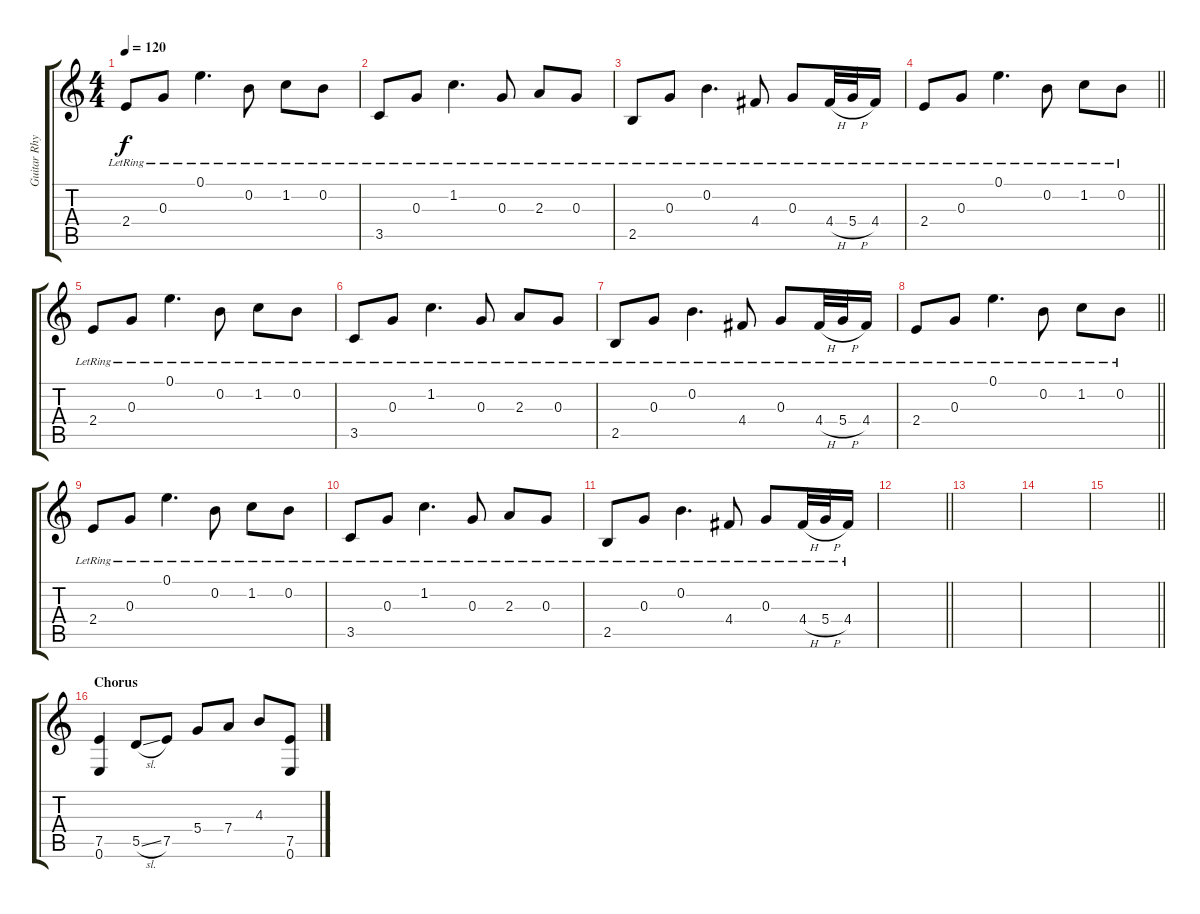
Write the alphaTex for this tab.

\track ("Guitar Rhythm" "Guitar Rhy") {instrument electricguitarclean}
\staff {score tabs}
\tuning (E4 B3 G3 D3 A2 E2) {hide}
\ts (4 4)
\tempo 120
\clef g2
\ks c
2.4{lr}.8{dy f} 0.3{lr}.8 0.1{lr}.4{d} 0.2{lr}.8 1.2{lr}.8 0.2{lr}.8 |
3.5{lr}.8 0.3{lr}.8 1.2{lr}.4{d} 0.3{lr}.8 2.3{lr}.8 0.3{lr}.8 |
2.5{lr}.8 0.3{lr}.8 0.2{lr}.4{d} 4.4{lr}.8 0.3{lr}.8 4.4{h lr}.32 5.4{h lr}.32 4.4{lr}.16 |
\barLineRight lightlight
2.4{lr}.8 0.3{lr}.8 0.1{lr}.4{d} 0.2{lr}.8 1.2{lr}.8 0.2{lr}.8 |
2.4{lr}.8 0.3{lr}.8 0.1{lr}.4{d} 0.2{lr}.8 1.2{lr}.8 0.2{lr}.8 |
3.5{lr}.8 0.3{lr}.8 1.2{lr}.4{d} 0.3{lr}.8 2.3{lr}.8 0.3{lr}.8 |
2.5{lr}.8 0.3{lr}.8 0.2{lr}.4{d} 4.4{lr}.8 0.3{lr}.8 4.4{h lr}.32 5.4{h lr}.32 4.4{lr}.16 |
\barLineRight lightlight
2.4{lr}.8 0.3{lr}.8 0.1{lr}.4{d} 0.2{lr}.8 1.2{lr}.8 0.2{lr}.8 |
2.4{lr}.8 0.3{lr}.8 0.1{lr}.4{d} 0.2{lr}.8 1.2{lr}.8 0.2{lr}.8 |
3.5{lr}.8 0.3{lr}.8 1.2{lr}.4{d} 0.3{lr}.8 2.3{lr}.8 0.3{lr}.8 |
2.5{lr}.8 0.3{lr}.8 0.2{lr}.4{d} 4.4{lr}.8 0.3{lr}.8 4.4{h lr}.32 5.4{h lr}.32 4.4{lr}.16 |
\barLineRight lightlight
|
|
|
\barLineRight lightlight
|
\section ("" "Chorus")
(7.5 0.6).4{volume 16 instrument distortionguitar} 5.5{sl}.8 7.5.8 5.4.8 7.4.8 4.3.8 (7.5 0.6).8
